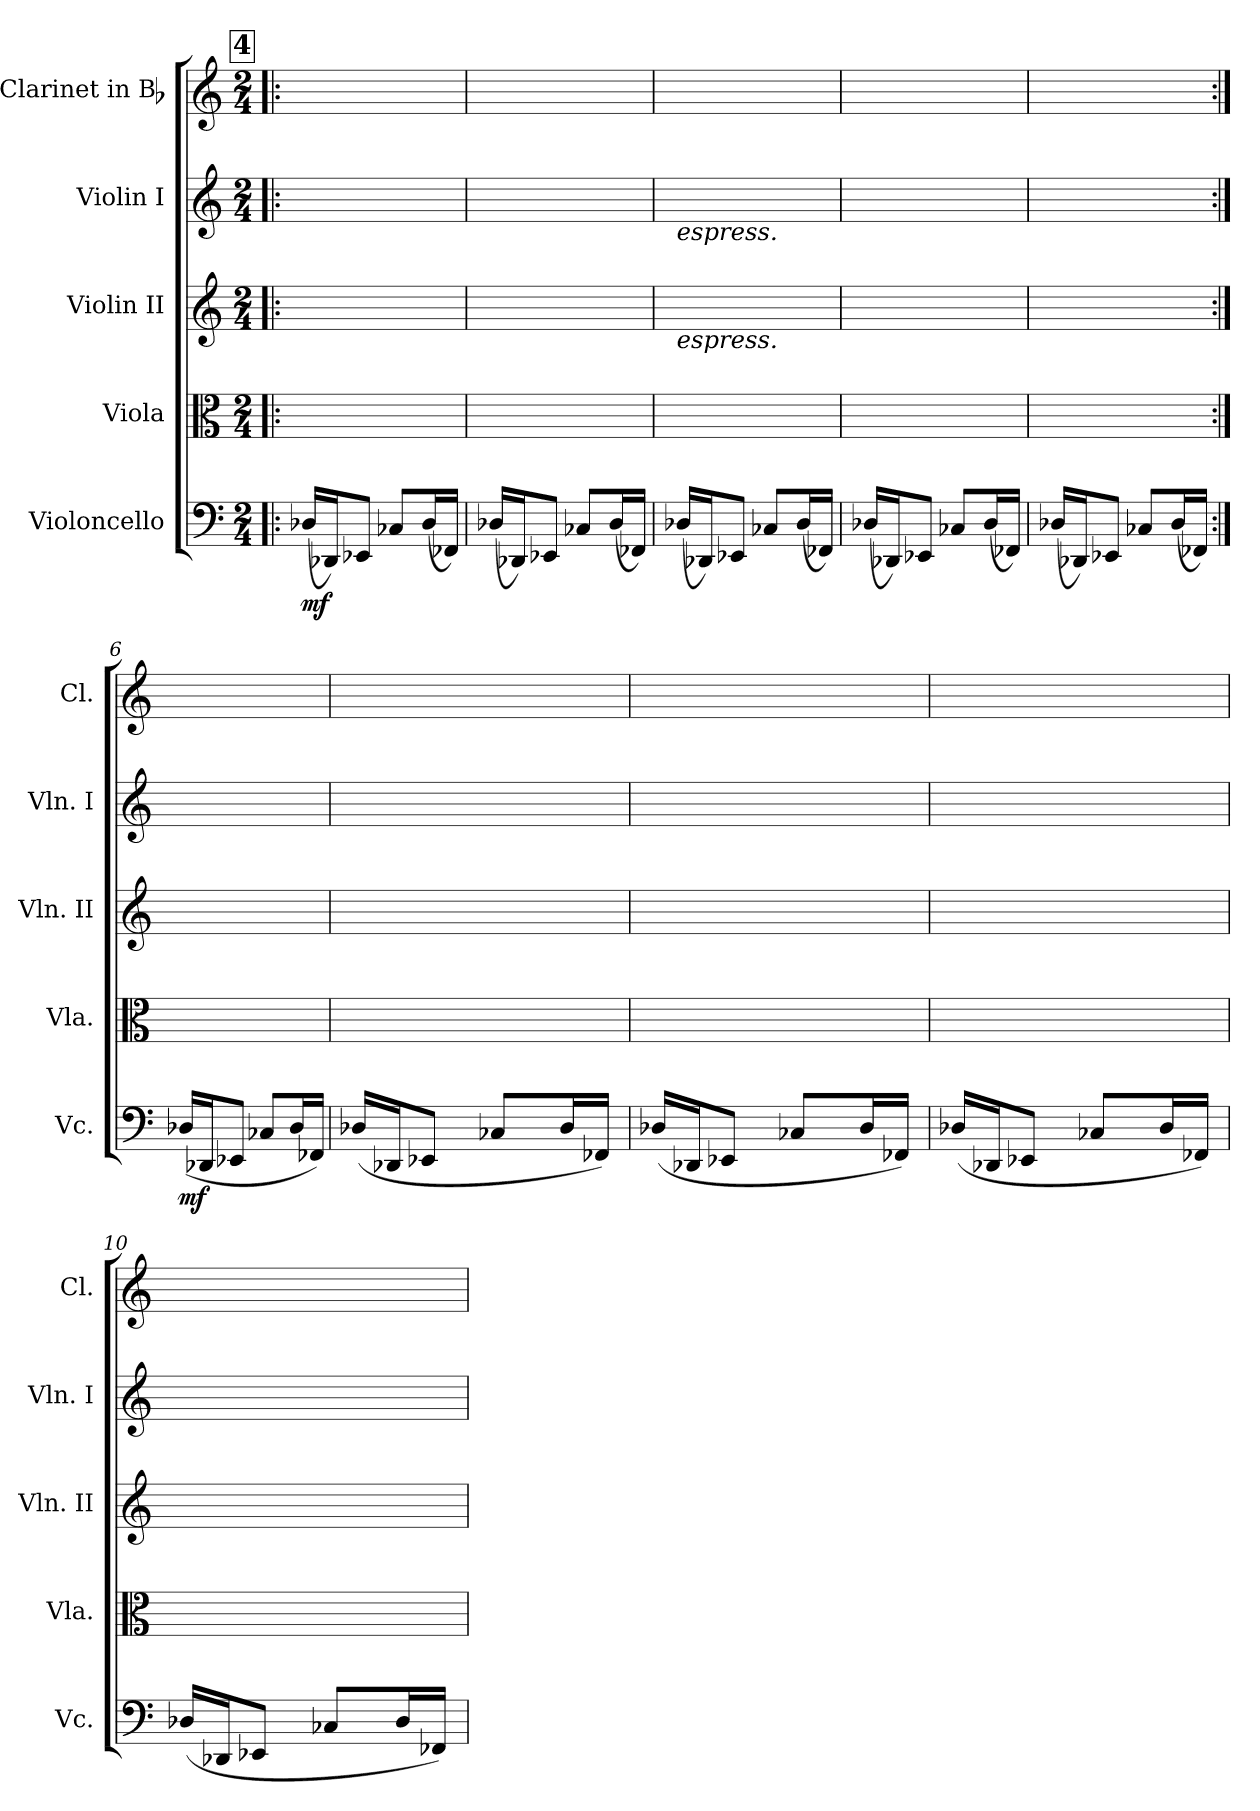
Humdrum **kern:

**kern	**dynam	**kern	**kern	**kern	**kern
*part5	*part5	*part4	*part3	*part2	*part1
*staff5	*staff5	*staff4	*staff3	*staff2	*staff1
*I"Violoncello	*	*I"Viola	*I"Violin II	*I"Violin I	*I"Clarinet in Bb
*I'Vc.	*	*I'Vla.	*I'Vln. II	*I'Vln. I	*I'Cl.
*clefF4	*	*clefC3	*clefG2	*clefG2	*clefG2
*	*	*	*	*	*ITrd1c2
*k[]	*	*k[]	*k[]	*k[]	*k[b-e-]
*M2/4	*	*M2/4	*M2/4	*M2/4	*M2/4
!!LO:REH:place=s1:t=4
=1!|:	=1!|:	=1!|:	=1!|:	=1!|:	=1!|:
(16D-XLL	mf	4.ryy	4.ryy	4.ryy	8ryy
16DD-XJ)	.	.	.	.	.
8EE-XJ	.	.	.	.	8ryy
8C-XL	.	.	.	.	8ryy
(16D-L	.	8ryy	8ryy	8ryy	8ryy
16FF-XJJ)	.	.	.	.	.
=2	=2	=2	=2	=2	=2
(16D-XLL	.	2ryy	8ryy	8ryy	2ryy
16DD-XJ)	.	.	.	.	.
8EE-XJ	.	.	4.ryy	4.ryy	.
8C-XL	.	.	.	.	.
(16D-L	.	.	.	.	.
16FF-XJJ)	.	.	.	.	.
=3	=3	=3	=3	=3	=3
!	!	!	!	!LO:TX:b:i:t=espress.	!
!	!	!	!LO:TX:b:i:t=espress.	!	!
(16D-XLL	.	2ryy	4.ryy	4.ryy	2ryy
16DD-XJ)	.	.	.	.	.
8EE-XJ	.	.	.	.	.
8C-XL	.	.	.	.	.
(16D-L	.	.	8ryy	8ryy	.
16FF-XJJ)	.	.	.	.	.
=4	=4	=4	=4	=4	=4
(16D-XLL	.	2ryy	4ryy	4ryy	2ryy
16DD-XJ)	.	.	.	.	.
8EE-XJ	.	.	.	.	.
8C-XL	.	.	4ryy	4ryy	.
(16D-L	.	.	.	.	.
16FF-XJJ)	.	.	.	.	.
=5	=5	=5	=5	=5	=5
(16D-XLL	.	2ryy	8ryy	8ryy	2ryy
16DD-XJ)	.	.	.	.	.
8EE-XJ	.	.	4.ryy	4.ryy	.
8C-XL	.	.	.	.	.
(16D-L	.	.	.	.	.
16FF-XJJ)	.	.	.	.	.
=6:|!	=6:|!	=6:|!	=6:|!	=6:|!	=6:|!
(16D-XLL	mf	8ryy	8ryy	8ryy	8ryy
16DD-XJ	.	.	.	.	.
8EE-XJ	.	8ryy	4.ryy	4.ryy	8ryy
8C-XL	.	8ryy	.	.	8ryy
16D-L	.	8ryy	.	.	8ryy
16FF-XJJ)	.	.	.	.	.
=7	=7	=7	=7	=7	=7
(16D-XLL	.	64ryy	4.ryy	4.ryy	2ryy
.	.	64ryy	.	.	.
.	.	64ryy	.	.	.
.	.	64ryy	.	.	.
16DD-XJ	.	64ryy	.	.	.
.	.	64ryy	.	.	.
.	.	64ryy	.	.	.
.	.	64ryy	.	.	.
8EE-XJ	.	64ryy	.	.	.
.	.	64ryy	.	.	.
.	.	64ryy	.	.	.
.	.	64ryy	.	.	.
.	.	64ryy	.	.	.
.	.	64ryy	.	.	.
.	.	64ryy	.	.	.
.	.	64ryy	.	.	.
8C-XL	.	64ryy	.	.	.
.	.	64ryy	.	.	.
.	.	64ryy	.	.	.
.	.	64ryy	.	.	.
.	.	64ryy	.	.	.
.	.	64ryy	.	.	.
.	.	64ryy	.	.	.
.	.	64ryy	.	.	.
16D-L	.	64ryy	8ryy	8ryy	.
.	.	64ryy	.	.	.
.	.	64ryy	.	.	.
.	.	64ryy	.	.	.
16FF-XJJ)	.	64ryy	.	.	.
.	.	64ryy	.	.	.
.	.	64ryy	.	.	.
.	.	64ryy	.	.	.
=8	=8	=8	=8	=8	=8
(16D-XLL	.	64ryy	4ryy	4ryy	2ryy
.	.	64ryy	.	.	.
.	.	64ryy	.	.	.
.	.	64ryy	.	.	.
16DD-XJ	.	64ryy	.	.	.
.	.	64ryy	.	.	.
.	.	64ryy	.	.	.
.	.	64ryy	.	.	.
8EE-XJ	.	64ryy	.	.	.
.	.	64ryy	.	.	.
.	.	64ryy	.	.	.
.	.	64ryy	.	.	.
.	.	64ryy	.	.	.
.	.	64ryy	.	.	.
.	.	64ryy	.	.	.
.	.	64ryy	.	.	.
8C-XL	.	64ryy	4ryy	4ryy	.
.	.	64ryy	.	.	.
.	.	64ryy	.	.	.
.	.	64ryy	.	.	.
.	.	64ryy	.	.	.
.	.	64ryy	.	.	.
.	.	64ryy	.	.	.
.	.	64ryy	.	.	.
16D-L	.	64ryy	.	.	.
.	.	64ryy	.	.	.
.	.	64ryy	.	.	.
.	.	64ryy	.	.	.
16FF-XJJ)	.	64ryy	.	.	.
.	.	64ryy	.	.	.
.	.	64ryy	.	.	.
.	.	64ryy	.	.	.
=9	=9	=9	=9	=9	=9
(16D-XLL	.	64ryy	8ryy	8ryy	2ryy
.	.	64ryy	.	.	.
.	.	64ryy	.	.	.
.	.	64ryy	.	.	.
16DD-XJ	.	64ryy	.	.	.
.	.	64ryy	.	.	.
.	.	64ryy	.	.	.
.	.	64ryy	.	.	.
8EE-XJ	.	64ryy	4.ryy	4.ryy	.
.	.	64ryy	.	.	.
.	.	64ryy	.	.	.
.	.	64ryy	.	.	.
.	.	64ryy	.	.	.
.	.	64ryy	.	.	.
.	.	64ryy	.	.	.
.	.	64ryy	.	.	.
8C-XL	.	64ryy	.	.	.
.	.	64ryy	.	.	.
.	.	64ryy	.	.	.
.	.	64ryy	.	.	.
.	.	64ryy	.	.	.
.	.	64ryy	.	.	.
.	.	64ryy	.	.	.
.	.	64ryy	.	.	.
16D-L	.	64ryy	.	.	.
.	.	64ryy	.	.	.
.	.	64ryy	.	.	.
.	.	64ryy	.	.	.
16FF-XJJ)	.	64ryy	.	.	.
.	.	64ryy	.	.	.
.	.	64ryy	.	.	.
.	.	64ryy	.	.	.
=10	=10	=10	=10	=10	=10
(16D-XLL	.	64ryy	8ryy	8ryy	2ryy
.	.	64ryy	.	.	.
.	.	64ryy	.	.	.
.	.	64ryy	.	.	.
16DD-XJ	.	64ryy	.	.	.
.	.	64ryy	.	.	.
.	.	64ryy	.	.	.
.	.	64ryy	.	.	.
8EE-XJ	.	64ryy	16ryy	16ryy	.
.	.	64ryy	.	.	.
.	.	64ryy	.	.	.
.	.	64ryy	.	.	.
.	.	64ryy	16ryy	16ryy	.
.	.	64ryy	.	.	.
.	.	64ryy	.	.	.
.	.	64ryy	.	.	.
8C-XL	.	64ryy	4ryy	4ryy	.
.	.	64ryy	.	.	.
.	.	64ryy	.	.	.
.	.	64ryy	.	.	.
.	.	64ryy	.	.	.
.	.	64ryy	.	.	.
.	.	64ryy	.	.	.
.	.	64ryy	.	.	.
16D-L	.	64ryy	.	.	.
.	.	64ryy	.	.	.
.	.	64ryy	.	.	.
.	.	64ryy	.	.	.
16FF-XJJ)	.	64ryy	.	.	.
.	.	64ryy	.	.	.
.	.	64ryy	.	.	.
.	.	64ryy	.	.	.
=	=	=	=	=	=
*-	*-	*-	*-	*-	*-
